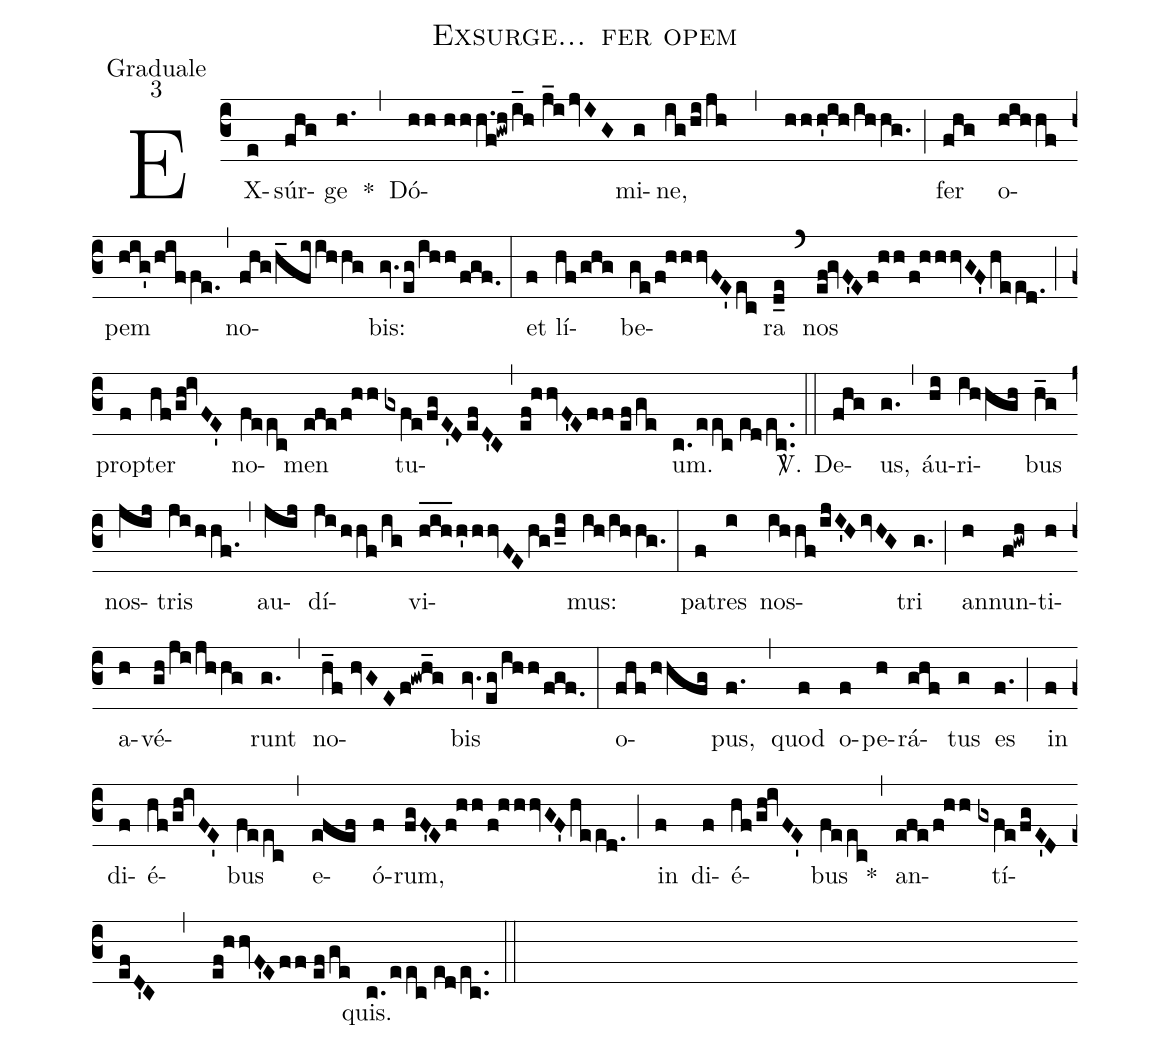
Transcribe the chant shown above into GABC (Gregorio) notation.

name:Exsurge... fer opem;
office-part:Graduale;
mode:3;
%%
(c3) EX(e)súr(fhg)ge(h.) *(,) Dó(hh//hhh.f!gwh/i_h//j_ijvIG)mi(g)ne,(ig/hi/jh,hhh'ih/ihhg.) (;) fer(fhg) o(hihhf)pem(hig'/hiffe.) (,) no(fhg/h_fiihhg)bis:(gv./eg/ihh/fgf.) (:) et(f) lí(hf/ghg)be(ge/f!hhhvFE'ec)ra(d_e) (`) nos(ef!gvF'Ef!hh/f!hhhvGF'heed.) (;) prop(f)ter(hf/gh!ivFE') no(feec)men(efe/f!hh) tu(gxfe/fgE'DefD'C,ef!hhvF'Eff//ef/ge)um.(c./eec//ed/ec..) <sp>V/</sp>.(::) De(fhg)us,(g.) (,) áu(hi)ri(ihhgh)bus(h_g) nos(jij)tris(ji/hhf.) (,) au(jij)dí(ji/hhf/ig)vi(hih___h'hhvFEhg/h_i)mus:(ih/ihhg.) (:) pa(f)tres(i) nos(ihhf/ijI'HivHG)tri(g.) (;) an(h)nun(f!gwh)ti(h)a(h)vé(gh/ji/jhhg)runt(g.) (,) no(h_f//hvGEf!gwh_g)bis(gv./eg/ihh/fgf.) (:) o(fhf/hhfg)pus,(f.) (,) quod(f) o(f)pe(h)rá(ghf)tus(g) es(f.) (;) in(f) di(f)é(hf/gh!ivFE')bus(feec) (,) e(efef)ó(f)rum,(fgF'Ef!hh/f!hhhvGF'heed.) (;) in(f) di(f)é(hf/gh!ivFE')bus(feec) *(,) an(efe/f!hh)tí(gxfe/fgE'DefD'C , ef!hhvF'Eff//ef/ge)quis.(c./eec//ed/ec..) (::)
